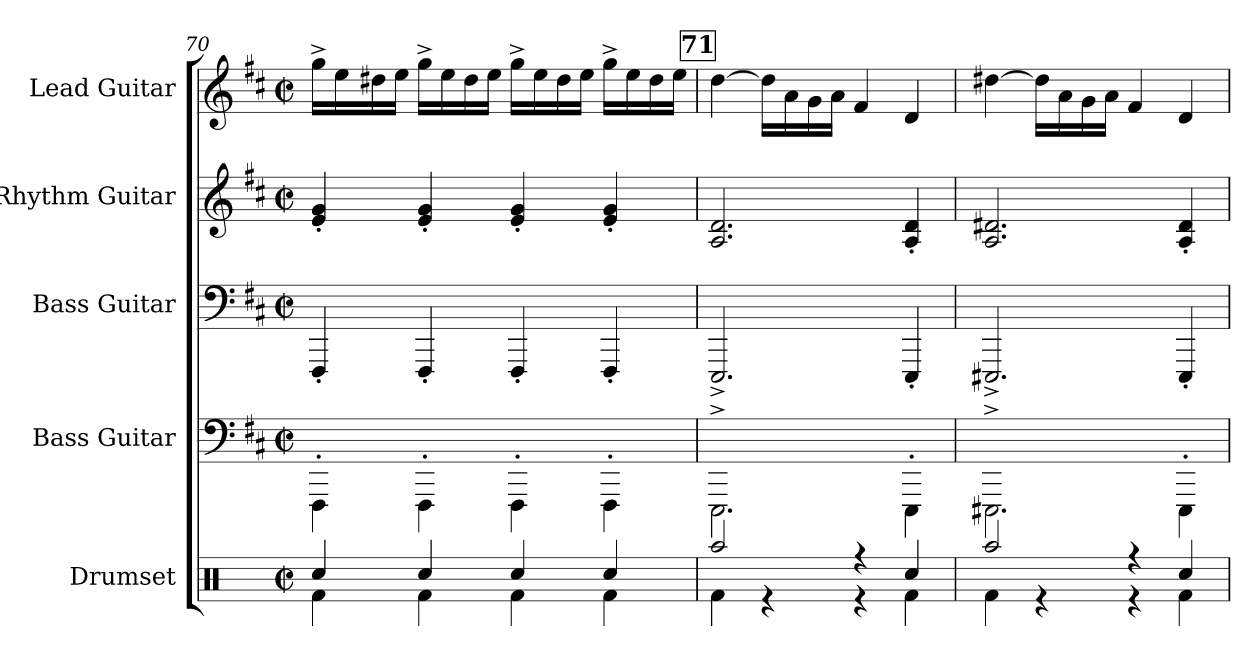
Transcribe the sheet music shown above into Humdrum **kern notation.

**kern	**kern	**kern	**kern	**kern
*part5	*part4	*part3	*part2	*part1
*staff5	*staff4	*staff3	*staff2	*staff1
*I"Drumset	*I"Bass Guitar	*I"Bass Guitar	*I"Rhythm Guitar	*I"Lead Guitar
*I'Drs.	*I'Bass	*I'Bass	*I'Rt.	*I'Ld.
!!LO:LB:g=z
*clefX	*	*clefF4	*clefG2	*clefG2
*k[]	*k[f#c#]	*k[f#c#]	*k[f#c#]	*k[f#c#]
*M2/2	*M2/2	*M2/2	*M2/2	*M2/2
*met(c|)	*met(c|)	*met(c|)	*met(c|)	*met(c|)
=70	=70	=70	=70	=70
*^	*	*	*	*
4Rcc/	4Rf\	4FFF#'\	4FFF#'/	4e/' 4g/'	16gg^\LL
.	.	.	.	.	16ee\
.	.	.	.	.	16dd#X\
.	.	.	.	.	16ee\JJ
4Rcc/	4Rf\	4FFF#'\	4FFF#'/	4e/' 4g/'	16gg^\LL
.	.	.	.	.	16ee\
.	.	.	.	.	16dd#\
.	.	.	.	.	16ee\JJ
4Rcc/	4Rf\	4FFF#'\	4FFF#'/	4e/' 4g/'	16gg^\LL
.	.	.	.	.	16ee\
.	.	.	.	.	16dd#\
.	.	.	.	.	16ee\JJ
4Rcc/	4Rf\	4FFF#'\	4FFF#'/	4e/' 4g/'	16gg^\LL
.	.	.	.	.	16ee\
.	.	.	.	.	16dd#\
.	.	.	.	.	16ee\JJ
!!LO:REH:place=s1:a:B:fs=14:t=71
=71	=71	=71	=71	=71	=71
2Raa/	4Rf\	2.EEE^\	2.EEE^/	2.A/ 2.d/	[4dd\
.	4r	.	.	.	16dd\LL]
.	.	.	.	.	16a\
.	.	.	.	.	16g\
.	.	.	.	.	16a\JJ
4r	4r	.	.	.	4f#/
4Rcc/	4Rf\	4EEE'\	4EEE'/	4A/' 4d/'	4d/
=72	=72	=72	=72	=72	=72
2Raa/	4Rf\	2.EEE#X^\	2.EEE#X^/	2.A/ 2.d#X/	[4dd#X\
.	4r	.	.	.	16dd#\LL]
.	.	.	.	.	16a\
.	.	.	.	.	16g\
.	.	.	.	.	16a\JJ
4r	4r	.	.	.	4f#/
4Rcc/	4Rf\	4EEE#'\	4EEE#'/	4A/' 4d#/'	4d/
*v	*v	*	*	*	*
=	=	=	=	=
*-	*-	*-	*-	*-
